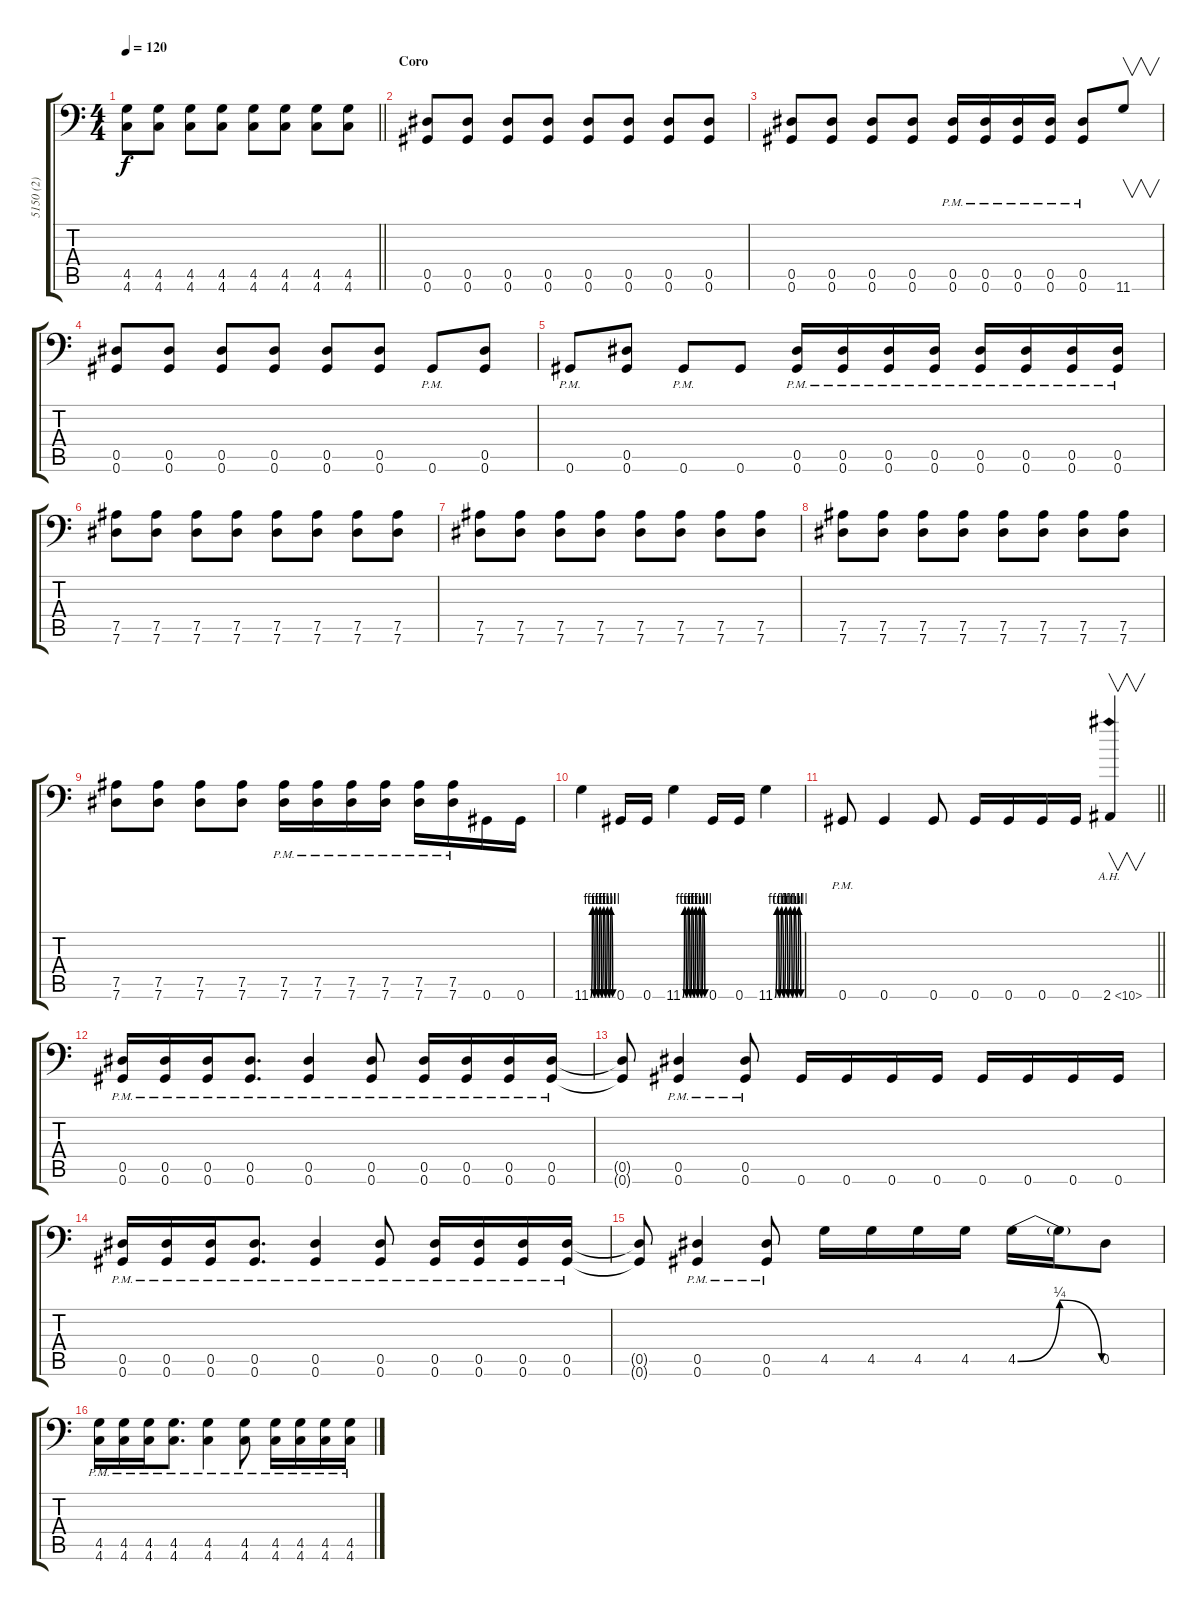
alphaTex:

\track ("5150 (2)" "5150 (2)") {instrument electricguitarjazz}
\staff {score tabs}
\tuning (Bb3 F3 Db3 Ab2 Eb2 Ab1) {hide}
\ts (4 4)
\tempo 120
\clef f4
\barLineRight lightlight
\ks c
(4.5 4.6).8{dy f} (4.5 4.6).8 (4.5 4.6).8 (4.5 4.6).8 (4.5 4.6).8 (4.5 4.6).8 (4.5 4.6).8 (4.5 4.6).8 |
\section ("" "Coro")
(0.5 0.6).8 (0.5 0.6).8 (0.5 0.6).8 (0.5 0.6).8 (0.5 0.6).8 (0.5 0.6).8 (0.5 0.6).8 (0.5 0.6).8 |
(0.5 0.6).8 (0.5 0.6).8 (0.5 0.6).8 (0.5 0.6).8 (0.5{pm} 0.6).16 (0.5{pm} 0.6).16 (0.5{pm} 0.6).16 (0.5{pm} 0.6).16 (0.5{pm} 0.6).8 11.6.8{v} |
(0.5 0.6).8 (0.5 0.6).8 (0.5 0.6).8 (0.5 0.6).8 (0.5 0.6).8 (0.5 0.6).8 0.6{pm}.8 (0.5 0.6).8 |
0.6{pm}.8 (0.5 0.6).8 0.6{pm}.8 0.6.8 (0.5{pm} 0.6).16 (0.5{pm} 0.6).16 (0.5{pm} 0.6).16 (0.5{pm} 0.6).16 (0.5{pm} 0.6).16 (0.5{pm} 0.6).16 (0.5{pm} 0.6).16 (0.5{pm} 0.6).16 |
(7.5 7.6).8 (7.5 7.6).8 (7.5 7.6).8 (7.5 7.6).8 (7.5 7.6).8 (7.5 7.6).8 (7.5 7.6).8 (7.5 7.6).8 |
(7.5 7.6).8 (7.5 7.6).8 (7.5 7.6).8 (7.5 7.6).8 (7.5 7.6).8 (7.5 7.6).8 (7.5 7.6).8 (7.5 7.6).8 |
(7.5 7.6).8 (7.5 7.6).8 (7.5 7.6).8 (7.5 7.6).8 (7.5 7.6).8 (7.5 7.6).8 (7.5 7.6).8 (7.5 7.6).8 |
(7.5 7.6).8 (7.5 7.6).8 (7.5 7.6).8 (7.5 7.6).8 (7.5{pm} 7.6).16 (7.5{pm} 7.6).16 (7.5{pm} 7.6).16 (7.5{pm} 7.6).16 (7.5{pm} 7.6).16 (7.5{pm} 7.6).16 0.6.16 0.6.16 |
11.6{be (custom 0 0 5 4 10 0 15 4 20 0 25 4 30 0 35 4 40 0 45 4 50 0 55 4 60 0)}.4 0.6.16 0.6.16 11.6{be (custom 0 0 5 4 10 0 15 4 20 0 25 4 30 0 35 4 40 0 45 4 50 0 55 4 60 0)}.4 0.6.16 0.6.16 11.6{be (custom 0 0 5 4 10 0 15 4 20 0 25 4 30 0 35 4 40 0 45 4 50 0 55 4 60 0)}.4 |
\barLineRight lightlight
0.6{pm}.8 0.6.4 0.6.8 0.6.16 0.6.16 0.6.16 0.6.16 2.6{ah 8}.4{v instrument guitarharmonics} |
\section ("" "")
(0.5{pm} 0.6).16{instrument overdrivenguitar} (0.5{pm} 0.6).16 (0.5{pm} 0.6).16 (0.5{pm} 0.6).8{d} (0.5{pm} 0.6).4 (0.5{pm} 0.6).8 (0.5{pm} 0.6).16 (0.5{pm} 0.6).16 (0.5{pm} 0.6).16 (0.5{pm} 0.6).16 |
(0.5{t} 0.6{t}).8 (0.5{pm} 0.6).4 (0.5{pm} 0.6).8 0.6.16 0.6.16 0.6.16 0.6.16 0.6.16 0.6.16 0.6.16 0.6.16 |
(0.5{pm} 0.6).16 (0.5{pm} 0.6).16 (0.5{pm} 0.6).16 (0.5{pm} 0.6).8{d} (0.5{pm} 0.6).4 (0.5{pm} 0.6).8 (0.5{pm} 0.6).16 (0.5{pm} 0.6).16 (0.5{pm} 0.6).16 (0.5{pm} 0.6).16 |
(0.5{t} 0.6{t}).8 (0.5{pm} 0.6).4 (0.5{pm} 0.6).8 4.5.16 4.5.16 4.5.16 4.5.16 4.5{be (bendrelease 0 0 30 1 45 1 60 0)}.16 4.5{t}.16 0.5.8 |
(4.5{pm} 4.6).16 (4.5{pm} 4.6).16 (4.5{pm} 4.6).16 (4.5{pm} 4.6).8{d} (4.5{pm} 4.6).4 (4.5{pm} 4.6).8 (4.5{pm} 4.6).16 (4.5{pm} 4.6).16 (4.5{pm} 4.6).16 (4.5{pm} 4.6).16
